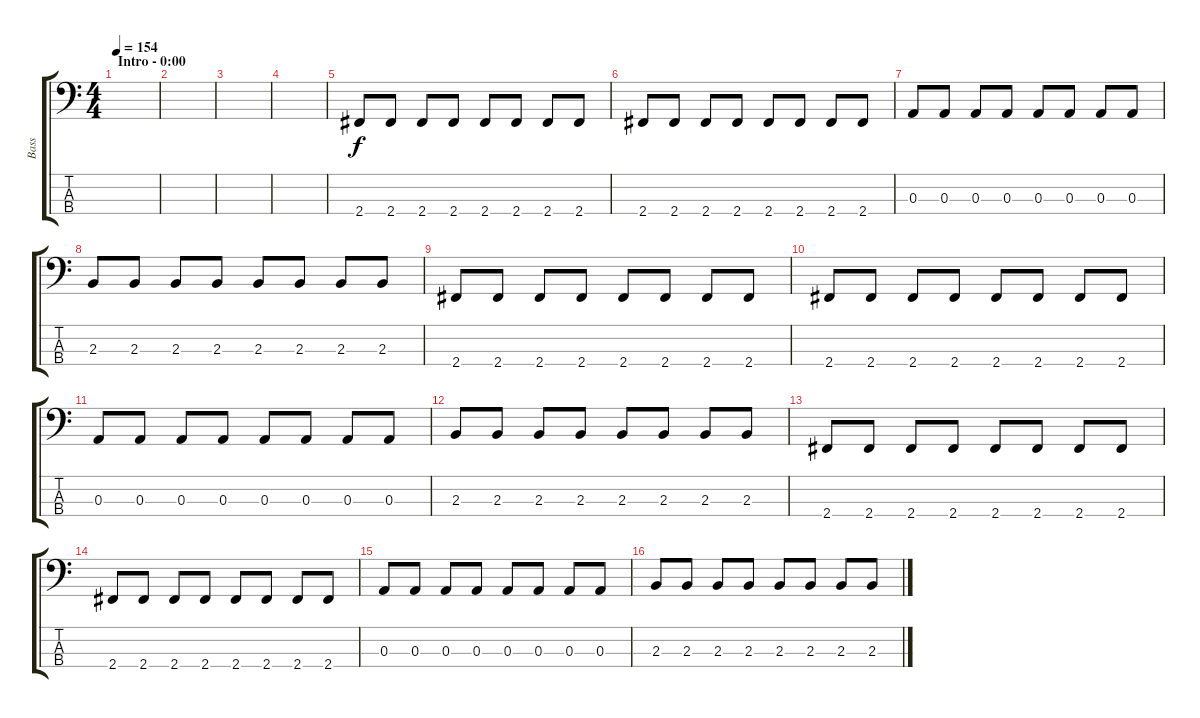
\track ("Bass" "Bass") {instrument electricbassfinger}
\staff {score tabs}
\tuning (G2 D2 A1 E1) {hide}
\ts (4 4)
\section ("" "Intro - 0:00")
\tempo 154
\clef f4
\ks c
|
|
|
|
2.4.8 2.4.8 2.4.8 2.4.8 2.4.8 2.4.8 2.4.8 2.4.8 |
2.4.8 2.4.8 2.4.8 2.4.8 2.4.8 2.4.8 2.4.8 2.4.8 |
0.3.8 0.3.8 0.3.8 0.3.8 0.3.8 0.3.8 0.3.8 0.3.8 |
2.3.8 2.3.8 2.3.8 2.3.8 2.3.8 2.3.8 2.3.8 2.3.8 |
2.4.8 2.4.8 2.4.8 2.4.8 2.4.8 2.4.8 2.4.8 2.4.8 |
2.4.8 2.4.8 2.4.8 2.4.8 2.4.8 2.4.8 2.4.8 2.4.8 |
0.3.8 0.3.8 0.3.8 0.3.8 0.3.8 0.3.8 0.3.8 0.3.8 |
2.3.8 2.3.8 2.3.8 2.3.8 2.3.8 2.3.8 2.3.8 2.3.8 |
2.4.8 2.4.8 2.4.8 2.4.8 2.4.8 2.4.8 2.4.8 2.4.8 |
2.4.8 2.4.8 2.4.8 2.4.8 2.4.8 2.4.8 2.4.8 2.4.8 |
0.3.8 0.3.8 0.3.8 0.3.8 0.3.8 0.3.8 0.3.8 0.3.8 |
2.3.8 2.3.8 2.3.8 2.3.8 2.3.8 2.3.8 2.3.8 2.3.8
